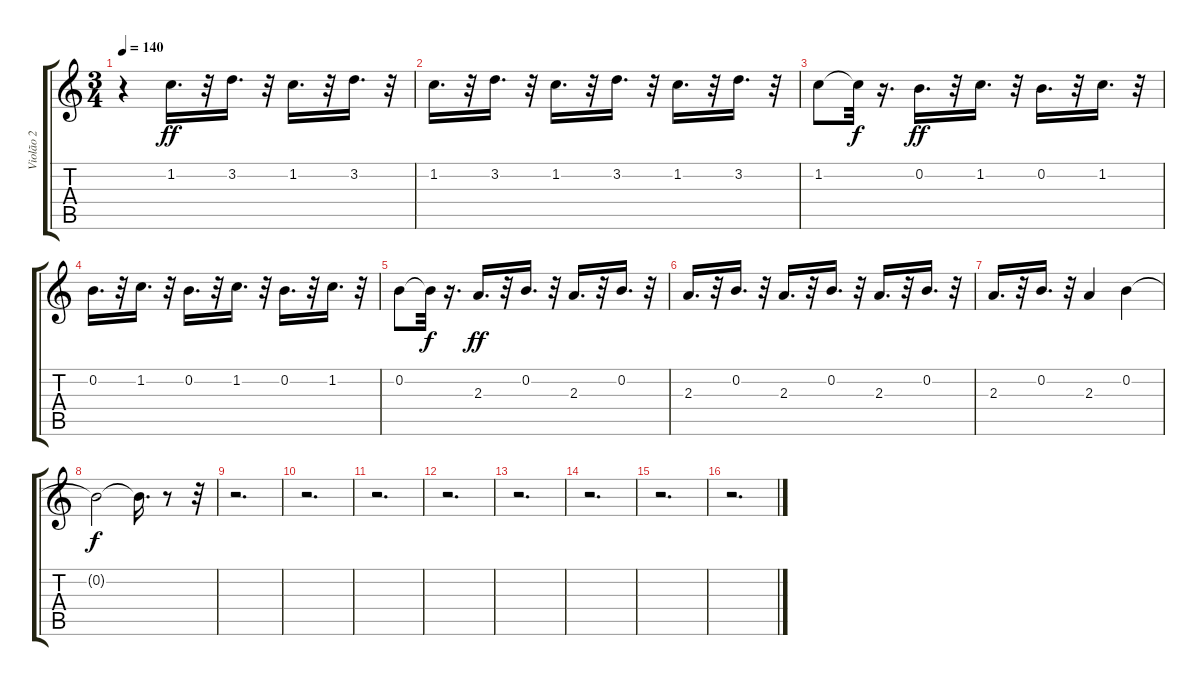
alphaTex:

\track ("Violão 2" "Violão 2") {instrument acousticguitarsteel}
\staff {score tabs}
\tuning (E4 B3 G3 D3 A2 E2) {hide}
\ts (3 4)
\tempo 140
\clef g2
\ks c
r.4{dy ff} 1.2.16{d} r.32 3.2.16{d} r.32 1.2.16{d} r.32 3.2.16{d} r.32 |
1.2.16{d} r.32 3.2.16{d} r.32 1.2.16{d} r.32 3.2.16{d} r.32 1.2.16{d} r.32 3.2.16{d} r.32 |
1.2.8 1.2{t}.32{dy f} r.16{d} 0.2.16{d dy ff} r.32 1.2.16{d} r.32 0.2.16{d} r.32 1.2.16{d} r.32 |
0.2.16{d} r.32 1.2.16{d} r.32 0.2.16{d} r.32 1.2.16{d} r.32 0.2.16{d} r.32 1.2.16{d} r.32 |
0.2.8 0.2{t}.32{dy f} r.16{d} 2.3.16{d dy ff} r.32 0.2.16{d} r.32 2.3.16{d} r.32 0.2.16{d} r.32 |
2.3.16{d} r.32 0.2.16{d} r.32 2.3.16{d} r.32 0.2.16{d} r.32 2.3.16{d} r.32 0.2.16{d} r.32 |
2.3.16{d} r.32 0.2.16{d} r.32 2.3.4 0.2.4 |
0.2{t}.2{dy f} 0.2{t}.16{d} r.8 r.32 |
r.2{d} |
r.2{d} |
r.2{d} |
r.2{d} |
r.2{d} |
r.2{d} |
r.2{d} |
r.2{d}
